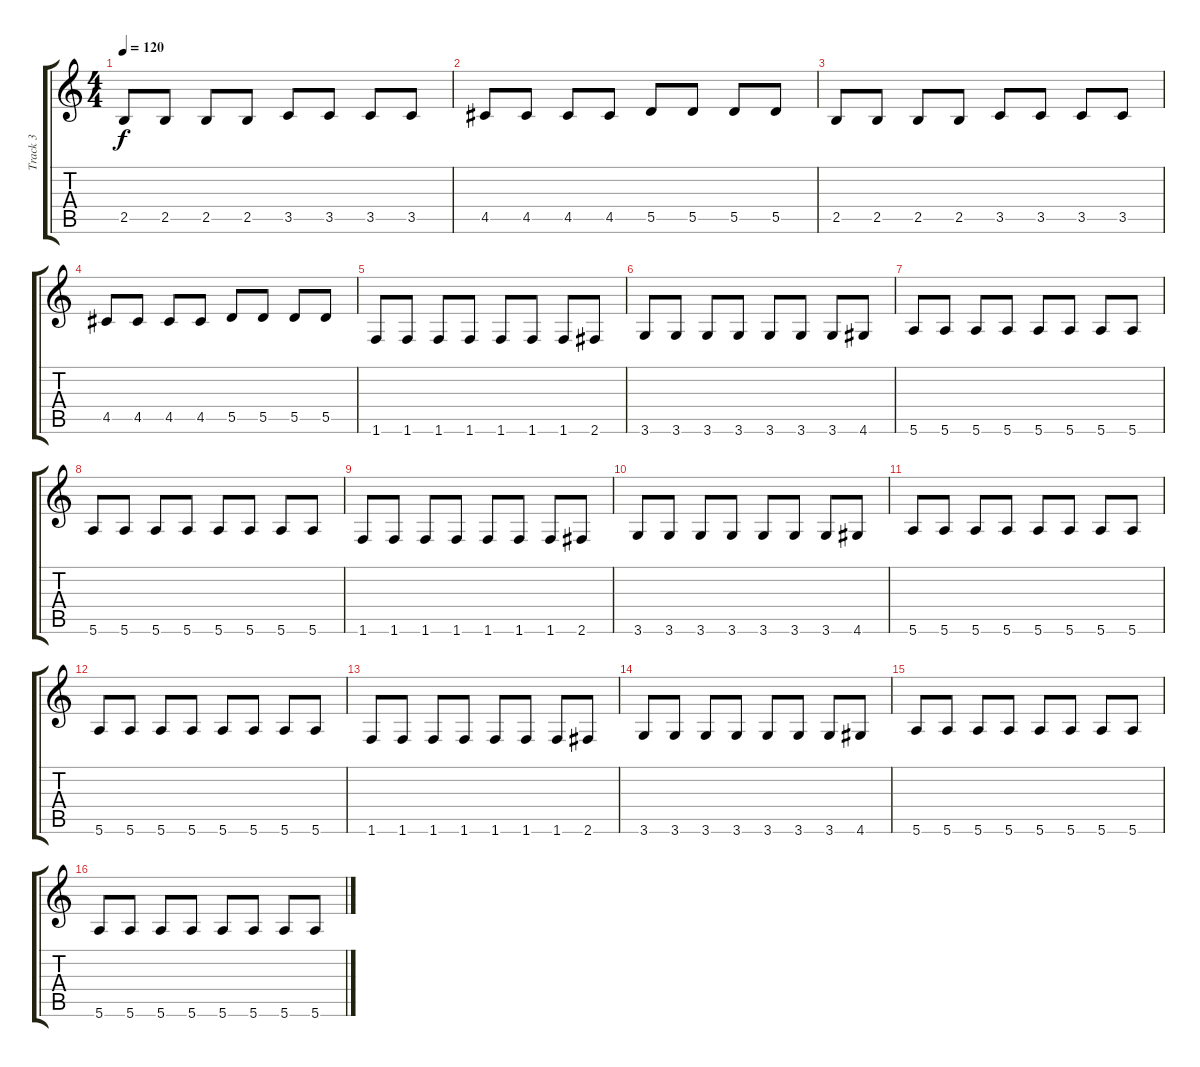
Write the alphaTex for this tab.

\track ("Track 3" "Track 3") {instrument electricbassfinger}
\staff {score tabs}
\tuning (E4 B3 G3 D3 A2 E2) {hide}
\ts (4 4)
\tempo 120
\clef g2
\ks c
2.5.8{dy f} 2.5.8 2.5.8 2.5.8 3.5.8 3.5.8 3.5.8 3.5.8 |
4.5.8 4.5.8 4.5.8 4.5.8 5.5.8 5.5.8 5.5.8 5.5.8 |
2.5.8 2.5.8 2.5.8 2.5.8 3.5.8 3.5.8 3.5.8 3.5.8 |
4.5.8 4.5.8 4.5.8 4.5.8 5.5.8 5.5.8 5.5.8 5.5.8 |
1.6.8 1.6.8 1.6.8 1.6.8 1.6.8 1.6.8 1.6.8 2.6.8 |
3.6.8 3.6.8 3.6.8 3.6.8 3.6.8 3.6.8 3.6.8 4.6.8 |
5.6.8 5.6.8 5.6.8 5.6.8 5.6.8 5.6.8 5.6.8 5.6.8 |
5.6.8 5.6.8 5.6.8 5.6.8 5.6.8 5.6.8 5.6.8 5.6.8 |
1.6.8 1.6.8 1.6.8 1.6.8 1.6.8 1.6.8 1.6.8 2.6.8 |
3.6.8 3.6.8 3.6.8 3.6.8 3.6.8 3.6.8 3.6.8 4.6.8 |
5.6.8 5.6.8 5.6.8 5.6.8 5.6.8 5.6.8 5.6.8 5.6.8 |
5.6.8 5.6.8 5.6.8 5.6.8 5.6.8 5.6.8 5.6.8 5.6.8 |
1.6.8 1.6.8 1.6.8 1.6.8 1.6.8 1.6.8 1.6.8 2.6.8 |
3.6.8 3.6.8 3.6.8 3.6.8 3.6.8 3.6.8 3.6.8 4.6.8 |
5.6.8 5.6.8 5.6.8 5.6.8 5.6.8 5.6.8 5.6.8 5.6.8 |
5.6.8 5.6.8 5.6.8 5.6.8 5.6.8 5.6.8 5.6.8 5.6.8
